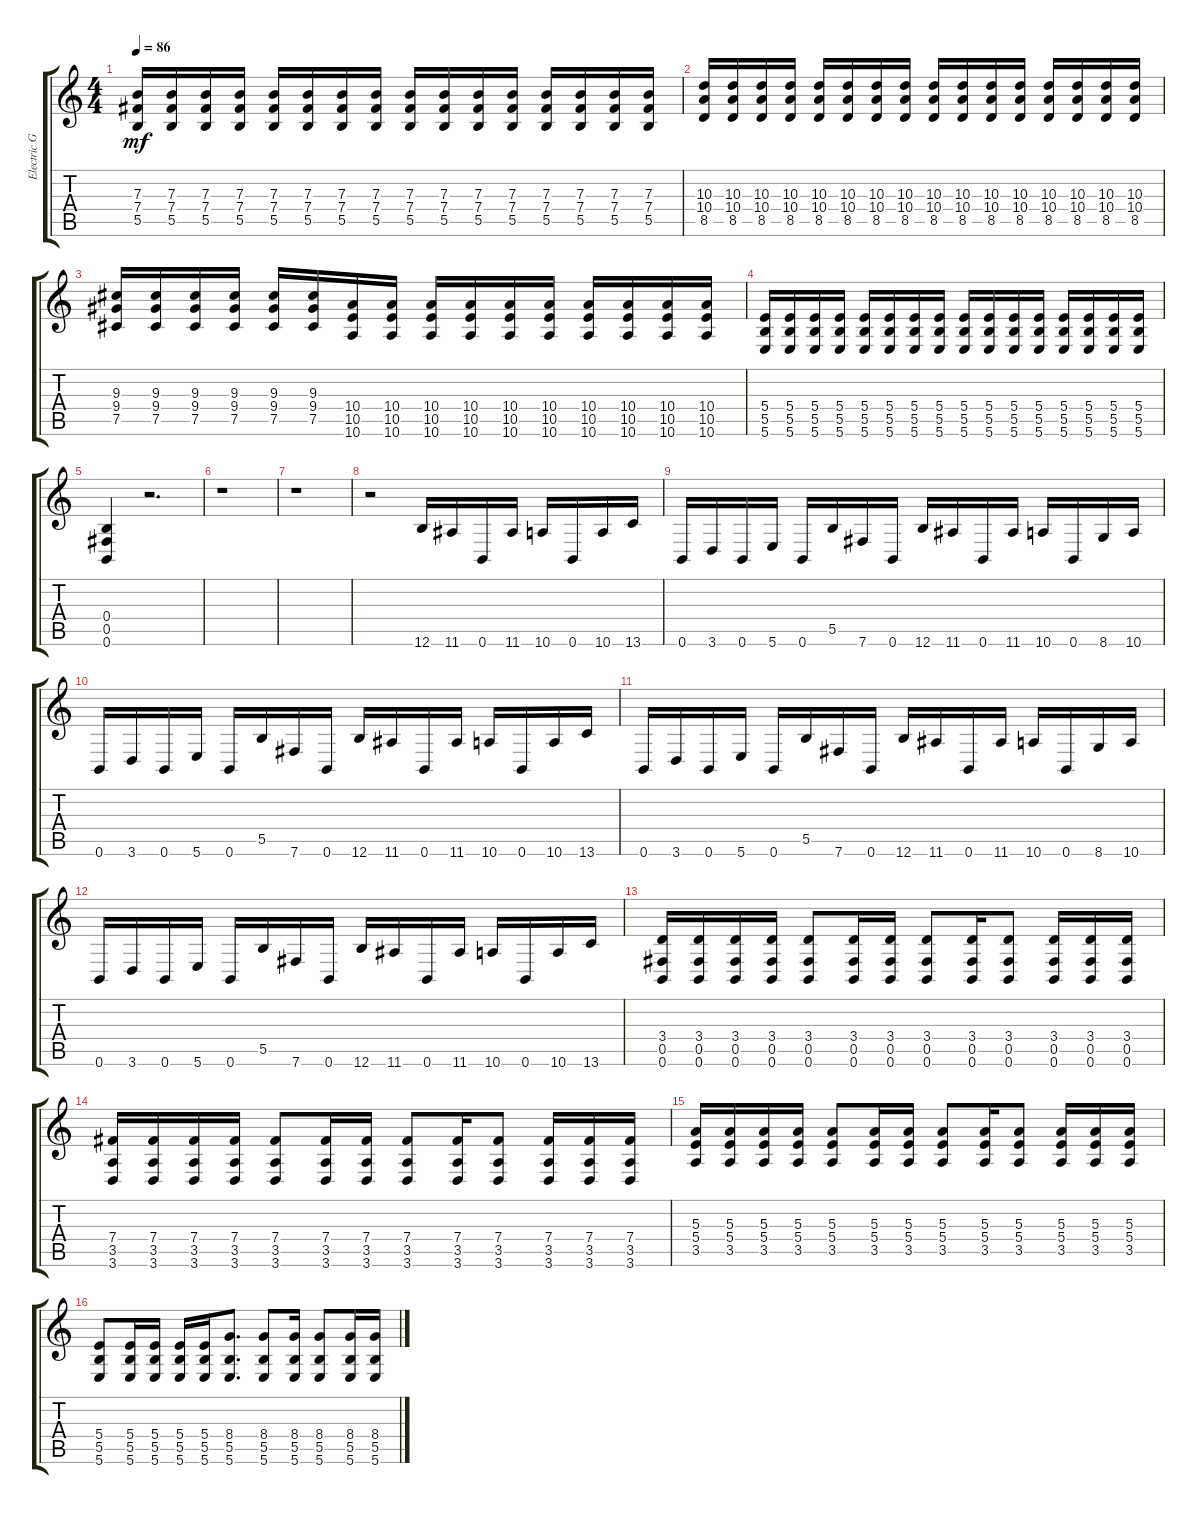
\track ("Electric Guitar 1" "Electric G") {instrument distortionguitar}
\staff {score tabs}
\tuning (Db4 Ab3 E3 B2 Gb2 B1) {hide}
\ts (4 4)
\tempo 86
\clef g2
\ks c
(7.3 7.4 5.5).16{dy mf} (7.3 7.4 5.5).16 (7.3 7.4 5.5).16 (7.3 7.4 5.5).16 (7.3 7.4 5.5).16 (7.3 7.4 5.5).16 (7.3 7.4 5.5).16 (7.3 7.4 5.5).16 (7.3 7.4 5.5).16 (7.3 7.4 5.5).16 (7.3 7.4 5.5).16 (7.3 7.4 5.5).16 (7.3 7.4 5.5).16 (7.3 7.4 5.5).16 (7.3 7.4 5.5).16 (7.3 7.4 5.5).16 |
(10.3 10.4 8.5).16 (10.3 10.4 8.5).16 (10.3 10.4 8.5).16 (10.3 10.4 8.5).16 (10.3 10.4 8.5).16 (10.3 10.4 8.5).16 (10.3 10.4 8.5).16 (10.3 10.4 8.5).16 (10.3 10.4 8.5).16 (10.3 10.4 8.5).16 (10.3 10.4 8.5).16 (10.3 10.4 8.5).16 (10.3 10.4 8.5).16 (10.3 10.4 8.5).16 (10.3 10.4 8.5).16 (10.3 10.4 8.5).16 |
(9.3 9.4 7.5).16 (9.3 9.4 7.5).16 (9.3 9.4 7.5).16 (9.3 9.4 7.5).16 (9.3 9.4 7.5).16 (9.3 9.4 7.5).16 (10.4 10.5 10.6).16 (10.4 10.5 10.6).16 (10.4 10.5 10.6).16 (10.4 10.5 10.6).16 (10.4 10.5 10.6).16 (10.4 10.5 10.6).16 (10.4 10.5 10.6).16 (10.4 10.5 10.6).16 (10.4 10.5 10.6).16 (10.4 10.5 10.6).16 |
(5.4 5.5 5.6).16 (5.4 5.5 5.6).16 (5.4 5.5 5.6).16 (5.4 5.5 5.6).16 (5.4 5.5 5.6).16 (5.4 5.5 5.6).16 (5.4 5.5 5.6).16 (5.4 5.5 5.6).16 (5.4 5.5 5.6).16 (5.4 5.5 5.6).16 (5.4 5.5 5.6).16 (5.4 5.5 5.6).16 (5.4 5.5 5.6).16 (5.4 5.5 5.6).16 (5.4 5.5 5.6).16 (5.4 5.5 5.6).16 |
(0.4 0.5 0.6).4 r.2{d} |
r.1 |
r.1 |
r.2 12.6.16 11.6.16 0.6.16 11.6.16 10.6.16 0.6.16 10.6.16 13.6.16 |
0.6.16 3.6.16 0.6.16 5.6.16 0.6.16 5.5.16 7.6.16 0.6.16 12.6.16 11.6.16 0.6.16 11.6.16 10.6.16 0.6.16 8.6.16 10.6.16 |
0.6.16 3.6.16 0.6.16 5.6.16 0.6.16 5.5.16 7.6.16 0.6.16 12.6.16 11.6.16 0.6.16 11.6.16 10.6.16 0.6.16 10.6.16 13.6.16 |
0.6.16 3.6.16 0.6.16 5.6.16 0.6.16 5.5.16 7.6.16 0.6.16 12.6.16 11.6.16 0.6.16 11.6.16 10.6.16 0.6.16 8.6.16 10.6.16 |
0.6.16 3.6.16 0.6.16 5.6.16 0.6.16 5.5.16 7.6.16 0.6.16 12.6.16 11.6.16 0.6.16 11.6.16 10.6.16 0.6.16 10.6.16 13.6.16 |
(3.4 0.5 0.6).16 (3.4 0.5 0.6).16 (3.4 0.5 0.6).16 (3.4 0.5 0.6).16 (3.4 0.5 0.6).8 (3.4 0.5 0.6).16 (3.4 0.5 0.6).16 (3.4 0.5 0.6).8 (3.4 0.5 0.6).16 (3.4 0.5 0.6).8 (3.4 0.5 0.6).16 (3.4 0.5 0.6).16 (3.4 0.5 0.6).16 |
(7.4 3.5 3.6).16 (7.4 3.5 3.6).16 (7.4 3.5 3.6).16 (7.4 3.5 3.6).16 (7.4 3.5 3.6).8 (7.4 3.5 3.6).16 (7.4 3.5 3.6).16 (7.4 3.5 3.6).8 (7.4 3.5 3.6).16 (7.4 3.5 3.6).8 (7.4 3.5 3.6).16 (7.4 3.5 3.6).16 (7.4 3.5 3.6).16 |
(5.3 5.4 3.5).16 (5.3 5.4 3.5).16 (5.3 5.4 3.5).16 (5.3 5.4 3.5).16 (5.3 5.4 3.5).8 (5.3 5.4 3.5).16 (5.3 5.4 3.5).16 (5.3 5.4 3.5).8 (5.3 5.4 3.5).16 (5.3 5.4 3.5).8 (5.3 5.4 3.5).16 (5.3 5.4 3.5).16 (5.3 5.4 3.5).16 |
(5.4 5.5 5.6).8 (5.4 5.5 5.6).16 (5.4 5.5 5.6).16 (5.4 5.5 5.6).16 (5.4 5.5 5.6).16 (8.4 5.5 5.6).8{d} (8.4 5.5 5.6).8 (8.4 5.5 5.6).16 (8.4 5.5 5.6).8 (8.4 5.5 5.6).16 (8.4 5.5 5.6).16
